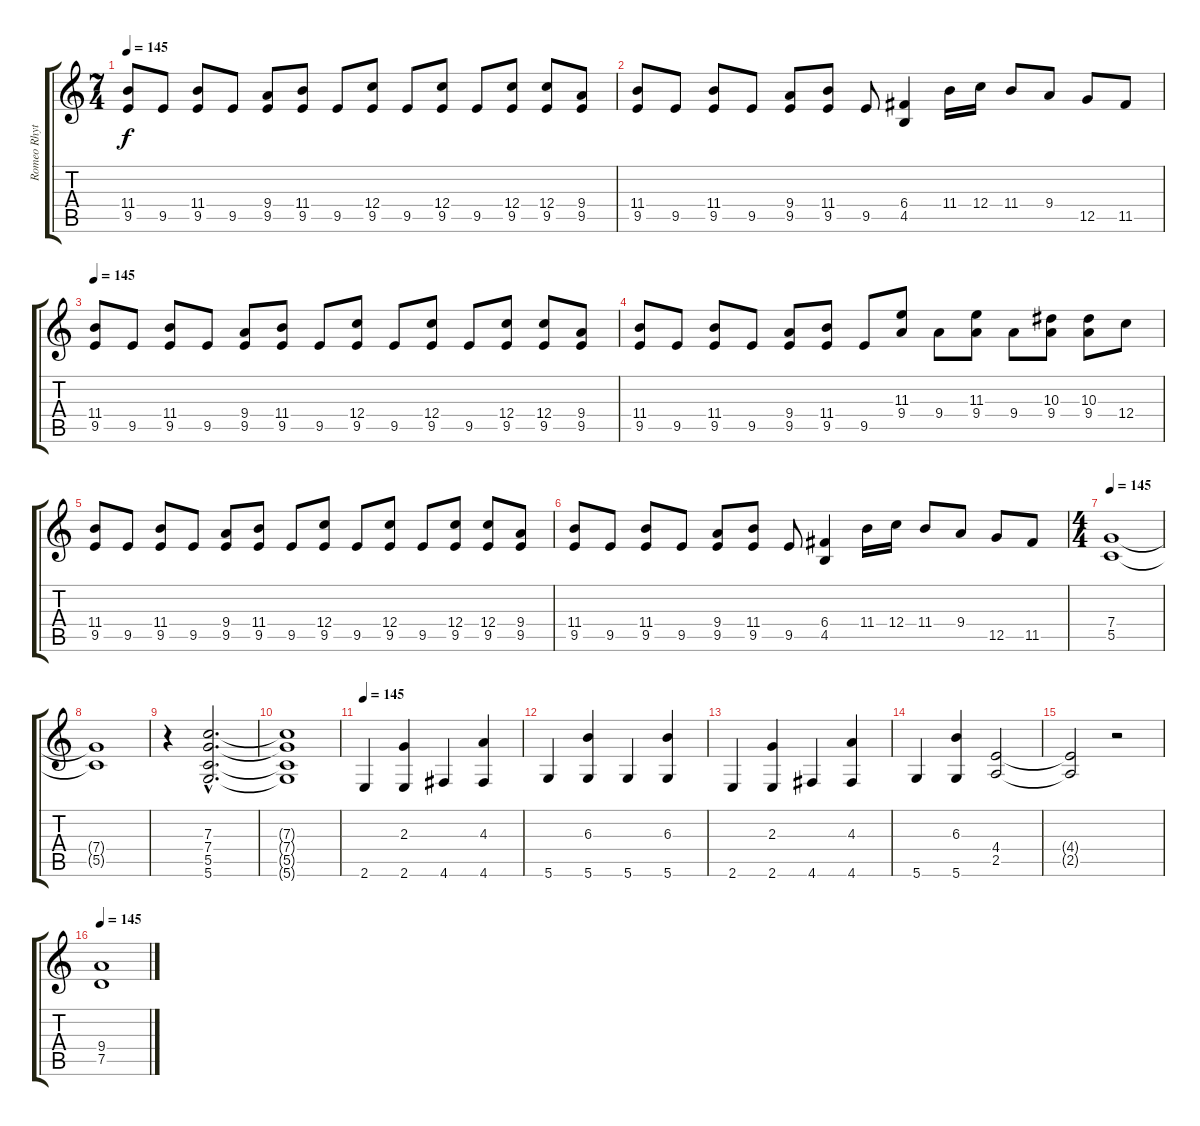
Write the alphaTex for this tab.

\track ("Romeo Rhythim" "Romeo Rhyt") {instrument overdrivenguitar}
\staff {score tabs}
\tuning (D4 A3 F3 C3 G2 D2) {hide}
\ts (7 4)
\tempo 145
\clef g2
\ks c
(11.4 9.5).8{dy f} 9.5.8 (11.4 9.5).8 9.5.8 (9.4 9.5).8 (11.4 9.5).8 9.5.8 (12.4 9.5).8 9.5.8 (12.4 9.5).8 9.5.8 (12.4 9.5).8 (12.4 9.5).8 (9.4 9.5).8 |
(11.4 9.5).8 9.5.8 (11.4 9.5).8 9.5.8 (9.4 9.5).8 (11.4 9.5).8 9.5.8 (6.4 4.5).4 11.4.16 12.4.16 11.4.8 9.4.8 12.5.8 11.5.8 |
\tempo 145
(11.4 9.5).8 9.5.8 (11.4 9.5).8 9.5.8 (9.4 9.5).8 (11.4 9.5).8 9.5.8 (12.4 9.5).8 9.5.8 (12.4 9.5).8 9.5.8 (12.4 9.5).8 (12.4 9.5).8 (9.4 9.5).8 |
(11.4 9.5).8 9.5.8 (11.4 9.5).8 9.5.8 (9.4 9.5).8 (11.4 9.5).8 9.5.8 (11.3 9.4).8 9.4.8 (11.3 9.4).8 9.4.8 (10.3 9.4).8 (10.3 9.4).8 12.4.8 |
(11.4 9.5).8 9.5.8 (11.4 9.5).8 9.5.8 (9.4 9.5).8 (11.4 9.5).8 9.5.8 (12.4 9.5).8 9.5.8 (12.4 9.5).8 9.5.8 (12.4 9.5).8 (12.4 9.5).8 (9.4 9.5).8 |
(11.4 9.5).8 9.5.8 (11.4 9.5).8 9.5.8 (9.4 9.5).8 (11.4 9.5).8 9.5.8 (6.4 4.5).4 11.4.16 12.4.16 11.4.8 9.4.8 12.5.8 11.5.8 |
\ts (4 4)
\tempo 145
(7.4 5.5).1 |
(7.4{t} 5.5{t}).1 |
r.4 (7.3{hac} 7.4{hac} 5.5{hac} 5.6{hac}).2{d} |
(7.3{t} 7.4{t} 5.5{t} 5.6{t}).1 |
\tempo 145
2.6.4 (2.3 2.6).4 4.6.4 (4.3 4.6).4 |
5.6.4 (6.3 5.6).4 5.6.4 (6.3 5.6).4 |
2.6.4 (2.3 2.6).4 4.6.4 (4.3 4.6).4 |
5.6.4 (6.3 5.6).4 (4.4 2.5).2 |
(4.4{t} 2.5{t}).2 r.2 |
\tempo 145
(9.4 7.5).1
